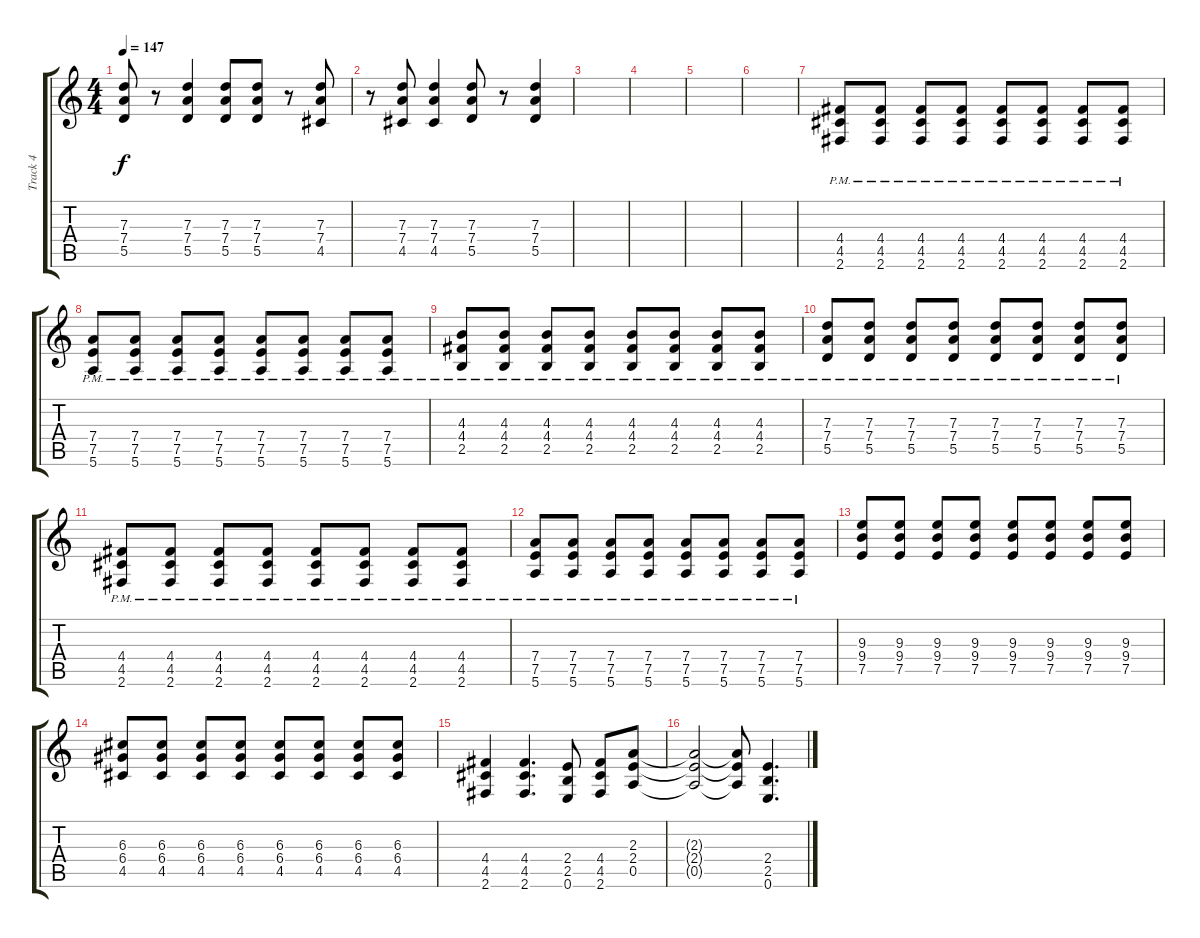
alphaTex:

\track ("Track 4" "Track 4") {instrument overdrivenguitar}
\staff {score tabs}
\tuning (E4 B3 G3 D3 A2 E2) {hide}
\ts (4 4)
\tempo 147
\clef g2
\ks c
(7.3 7.4 5.5).8{dy f} r.8 (7.3 7.4 5.5).4 (7.3 7.4 5.5).8 (7.3 7.4 5.5).8 r.8 (7.3 7.4 4.5).8 |
r.8 (7.3 7.4 4.5).8 (7.3 7.4 4.5).4 (7.3 7.4 5.5).8 r.8 (7.3 7.4 5.5).4 |
|
|
|
|
(4.4{pm} 4.5{pm} 2.6{pm}).8 (4.4{pm} 4.5{pm} 2.6{pm}).8 (4.4{pm} 4.5{pm} 2.6{pm}).8 (4.4{pm} 4.5{pm} 2.6{pm}).8 (4.4{pm} 4.5{pm} 2.6{pm}).8 (4.4{pm} 4.5{pm} 2.6{pm}).8 (4.4{pm} 4.5{pm} 2.6{pm}).8 (4.4{pm} 4.5{pm} 2.6{pm}).8 |
(7.4{pm} 7.5{pm} 5.6{pm}).8 (7.4{pm} 7.5{pm} 5.6{pm}).8 (7.4{pm} 7.5{pm} 5.6{pm}).8 (7.4{pm} 7.5{pm} 5.6{pm}).8 (7.4{pm} 7.5{pm} 5.6{pm}).8 (7.4{pm} 7.5{pm} 5.6{pm}).8 (7.4{pm} 7.5{pm} 5.6{pm}).8 (7.4{pm} 7.5{pm} 5.6{pm}).8 |
(4.3{pm} 4.4{pm} 2.5{pm}).8 (4.3{pm} 4.4{pm} 2.5{pm}).8 (4.3{pm} 4.4{pm} 2.5{pm}).8 (4.3{pm} 4.4{pm} 2.5{pm}).8 (4.3{pm} 4.4{pm} 2.5{pm}).8 (4.3{pm} 4.4{pm} 2.5{pm}).8 (4.3{pm} 4.4{pm} 2.5{pm}).8 (4.3{pm} 4.4{pm} 2.5{pm}).8 |
(7.3{pm} 7.4{pm} 5.5{pm}).8 (7.3{pm} 7.4{pm} 5.5{pm}).8 (7.3{pm} 7.4{pm} 5.5{pm}).8 (7.3{pm} 7.4{pm} 5.5{pm}).8 (7.3{pm} 7.4{pm} 5.5{pm}).8 (7.3{pm} 7.4{pm} 5.5{pm}).8 (7.3{pm} 7.4{pm} 5.5{pm}).8 (7.3{pm} 7.4{pm} 5.5{pm}).8 |
(4.4{pm} 4.5{pm} 2.6{pm}).8 (4.4{pm} 4.5{pm} 2.6{pm}).8 (4.4{pm} 4.5{pm} 2.6{pm}).8 (4.4{pm} 4.5{pm} 2.6{pm}).8 (4.4{pm} 4.5{pm} 2.6{pm}).8 (4.4{pm} 4.5{pm} 2.6{pm}).8 (4.4{pm} 4.5{pm} 2.6{pm}).8 (4.4{pm} 4.5{pm} 2.6{pm}).8 |
(7.4{pm} 7.5{pm} 5.6{pm}).8 (7.4{pm} 7.5{pm} 5.6{pm}).8 (7.4{pm} 7.5{pm} 5.6{pm}).8 (7.4{pm} 7.5{pm} 5.6{pm}).8 (7.4{pm} 7.5{pm} 5.6{pm}).8 (7.4{pm} 7.5{pm} 5.6{pm}).8 (7.4{pm} 7.5{pm} 5.6{pm}).8 (7.4{pm} 7.5{pm} 5.6{pm}).8 |
(9.3 9.4 7.5).8 (9.3 9.4 7.5).8 (9.3 9.4 7.5).8 (9.3 9.4 7.5).8 (9.3 9.4 7.5).8 (9.3 9.4 7.5).8 (9.3 9.4 7.5).8 (9.3 9.4 7.5).8 |
(6.3 6.4 4.5).8 (6.3 6.4 4.5).8 (6.3 6.4 4.5).8 (6.3 6.4 4.5).8 (6.3 6.4 4.5).8 (6.3 6.4 4.5).8 (6.3 6.4 4.5).8 (6.3 6.4 4.5).8 |
(4.4 4.5 2.6).4 (4.4 4.5 2.6).4{d} (2.4 2.5 0.6).8 (4.4 4.5 2.6).8 (2.3 2.4 0.5).8 |
(2.3{t} 2.4{t} 0.5{t}).2 (2.3{t} 2.4{t} 0.5{t}).8 (2.4 2.5 0.6).4{d}
